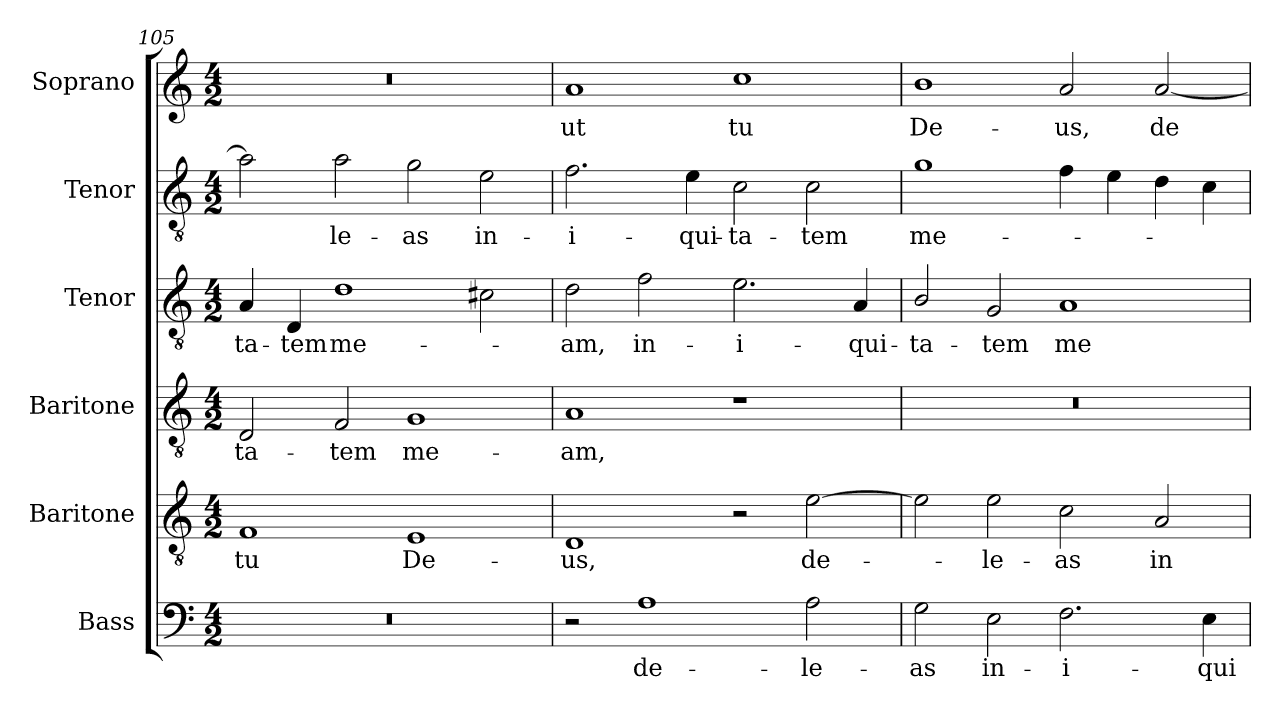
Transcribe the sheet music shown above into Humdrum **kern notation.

**kern	**text	**kern	**text	**kern	**text	**kern	**text	**kern	**text	**kern	**text
*part6	*part6	*part5	*part5	*part4	*part4	*part3	*part3	*part2	*part2	*part1	*part1
*staff6	*staff6	*staff5	*staff5	*staff4	*staff4	*staff3	*staff3	*staff2	*staff2	*staff1	*staff1
*I"Bass	*	*I"Baritone	*	*I"Baritone	*	*I"Tenor	*	*I"Tenor	*	*I"Soprano	*
*I'B.	*	*I'Bar.	*	*I'Bar.	*	*I'T.	*	*I'T.	*	*I'S.	*
*clefF4	*	*clefGv2	*	*clefGv2	*	*clefGv2	*	*clefGv2	*	*clefG2	*
*	*	*ITrd7c12	*	*ITrd7c12	*	*ITrd7c12	*	*ITrd7c12	*	*	*
*k[]	*	*k[]	*	*k[]	*	*k[]	*	*k[]	*	*k[]	*
*C:	*	*C:	*	*C:	*	*C:	*	*C:	*	*C:	*
*M4/2	*	*M4/2	*	*M4/2	*	*M4/2	*	*M4/2	*	*M4/2	*
=105	=105	=105	=105	=105	=105	=105	=105	=105	=105	=105	=105
!LO:N:vis=1	!	!	!	!	!	!	!	!	!	!	!
!	!	!	!LO:LY:b:color=#000000	!	!	!	!	!	!	!	!
!	!	!	!	!	!LO:LY:b:color=#000000	!	!	!	!	!	!
!	!	!	!	!	!	!	!LO:LY:b:color=#000000	!	!	!LO:N:vis=1	!
0r	.	1FFi	tu	2DDi/	-ta-	4AAi/	-ta-	2Ai\]	.	0r	.
!	!	!	!	!	!	!	!LO:LY:b:color=#000000	!	!	!	!
.	.	.	.	.	.	4DDi/	-tem	.	.	.	.
!	!	!	!	!	!LO:LY:b:color=#000000	!	!	!	!	!	!
!	!	!	!	!	!	!	!LO:LY:b:color=#000000	!	!	!	!
!	!	!	!	!	!	!	!	!	!LO:LY:b:color=#000000	!	!
.	.	.	.	2FFi/	-tem	1Di	me-	2Ai\	-le-	.	.
!	!	!	!LO:LY:b:color=#000000	!	!	!	!	!	!	!	!
!	!	!	!	!	!LO:LY:b:color=#000000	!	!	!	!	!	!
!	!	!	!	!	!	!	!	!	!LO:LY:b:color=#000000	!	!
.	.	1EEi	De-	1GGi	me-	.	.	2Gi\	-as	.	.
!	!	!	!	!	!	!	!	!	!LO:LY:b:color=#000000	!	!
.	.	.	.	.	.	2C#Xi\	.	2Ei\	in-	.	.
=106	=106	=106	=106	=106	=106	=106	=106	=106	=106	=106	=106
!	!	!	!LO:LY:b:color=#000000	!	!	!	!	!	!	!	!
!	!	!	!	!	!LO:LY:b:color=#000000	!	!	!	!	!	!
!	!	!	!	!	!	!	!LO:LY:b:color=#000000	!	!	!	!
!	!	!	!	!	!	!	!	!	!LO:LY:b:color=#000000	!	!
!	!	!	!	!	!	!	!	!	!	!	!LO:LY:b:color=#000000
2r	.	1DDi	-us,	1AAi	-am,	2Di\	-am,	2.Fi\	-i-	1ai	ut
!	!LO:LY:b:color=#000000	!	!	!	!	!	!	!	!	!	!
!	!	!	!	!	!	!	!LO:LY:b:color=#000000	!	!	!	!
1Ai	de-	.	.	.	.	2Fi\	in-	.	.	.	.
!	!	!	!	!	!	!	!	!	!LO:LY:b:color=#000000	!	!
.	.	.	.	.	.	.	.	4Ei\	-qui-	.	.
!	!	!	!	!	!	!	!LO:LY:b:color=#000000	!	!	!	!
!	!	!	!	!	!	!	!	!	!LO:LY:b:color=#000000	!	!
!	!	!	!	!	!	!	!	!	!	!	!LO:LY:b:color=#000000
.	.	2r	.	1r	.	2.Ei\	-i-	2Ci\	-ta-	1cci	tu
!	!LO:LY:b:color=#000000	!	!	!	!	!	!	!	!	!	!
!	!	!	!LO:LY:b:color=#000000	!	!	!	!	!	!	!	!
!	!	!	!	!	!	!	!	!	!LO:LY:b:color=#000000	!	!
2Ai\	-le-	[2Ei\	de-	.	.	.	.	2Ci\	-tem	.	.
!	!	!	!	!	!	!	!LO:LY:b:color=#000000	!	!	!	!
.	.	.	.	.	.	4AAi/	-qui-	.	.	.	.
=107	=107	=107	=107	=107	=107	=107	=107	=107	=107	=107	=107
!	!LO:LY:b:color=#000000	!	!	!LO:N:vis=1	!	!	!	!	!	!	!
!	!	!	!	!	!	!	!LO:LY:b:color=#000000	!	!	!	!
!	!	!	!	!	!	!	!	!	!LO:LY:b:color=#000000	!	!
!	!	!	!	!	!	!	!	!	!	!	!LO:LY:b:color=#000000
2Gi\	-as	2Ei\]	.	0r	.	2BBi/	-ta-	1Gi	me-	1bi	De-
!	!LO:LY:b:color=#000000	!	!	!	!	!	!	!	!	!	!
!	!	!	!LO:LY:b:color=#000000	!	!	!	!	!	!	!	!
!	!	!	!	!	!	!	!LO:LY:b:color=#000000	!	!	!	!
2Ei\	in-	2Ei\	-le-	.	.	2GGi/	-tem	.	.	.	.
!	!LO:LY:b:color=#000000	!	!	!	!	!	!	!	!	!	!
!	!	!	!LO:LY:b:color=#000000	!	!	!	!	!	!	!	!
!	!	!	!	!	!	!	!LO:LY:b:color=#000000	!	!	!	!
!	!	!	!	!	!	!	!	!	!	!	!LO:LY:b:color=#000000
2.Fi\	-i-	2Ci\	-as	.	.	1AAi	me-	4Fi\	.	2ai/	-us,
.	.	.	.	.	.	.	.	4Ei\	.	.	.
!	!	!	!LO:LY:b:color=#000000	!	!	!	!	!	!	!	!
!	!	!	!	!	!	!	!	!	!	!	!LO:LY:b:color=#000000
.	.	2AAi/	in-	.	.	.	.	4Di\	.	[2ai/	de-
!	!LO:LY:b:color=#000000	!	!	!	!	!	!	!	!	!	!
4Ei\	-qui-	.	.	.	.	.	.	4Ci\	.	.	.
=	=	=	=	=	=	=	=	=	=	=	=
*-	*-	*-	*-	*-	*-	*-	*-	*-	*-	*-	*-
